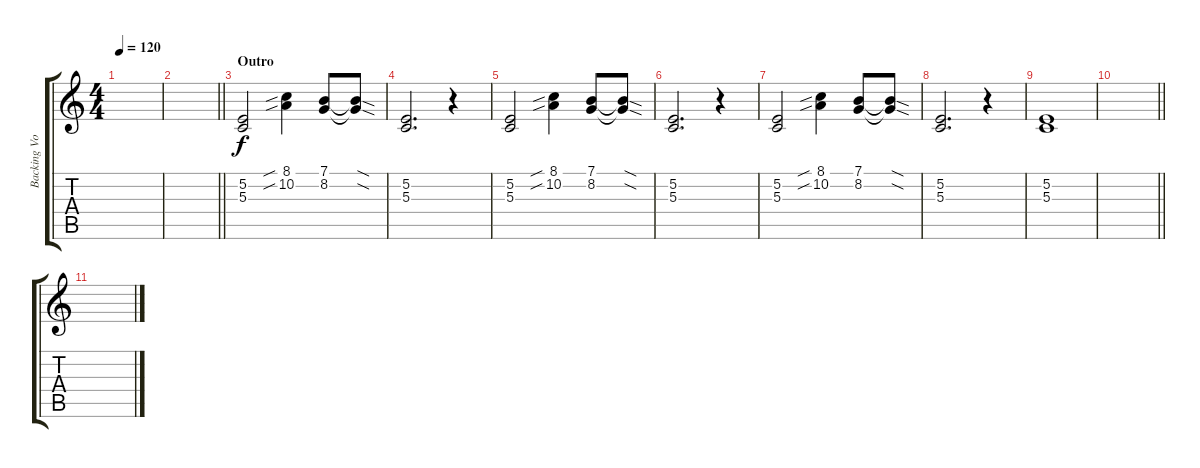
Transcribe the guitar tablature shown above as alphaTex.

\track ("Backing Vocals" "Backing Vo") {instrument lead6voice}
\staff {score tabs}
\tuning (E4 B3 G3 D3 A2 E2) {hide}
\ts (4 4)
\tempo 120
\clef g2
\ks c
|
\barLineRight lightlight
|
\section ("" "Outro")
(5.2 5.3).2{volume 12 instrument synthvoice} (8.1{sib} 10.2{sib}).4 (7.1 8.2).8 (7.1{sod t} 8.2{sod t}).8 |
(5.2 5.3).2{d} r.4 |
(5.2 5.3).2 (8.1{sib} 10.2{sib}).4 (7.1 8.2).8 (7.1{sod t} 8.2{sod t}).8 |
(5.2 5.3).2{d} r.4 |
(5.2 5.3).2 (8.1{sib} 10.2{sib}).4 (7.1 8.2).8 (7.1{sod t} 8.2{sod t}).8 |
(5.2 5.3).2{d} r.4 |
(5.2 5.3).1 |
\barLineRight lightlight
|
\section ("" "")
